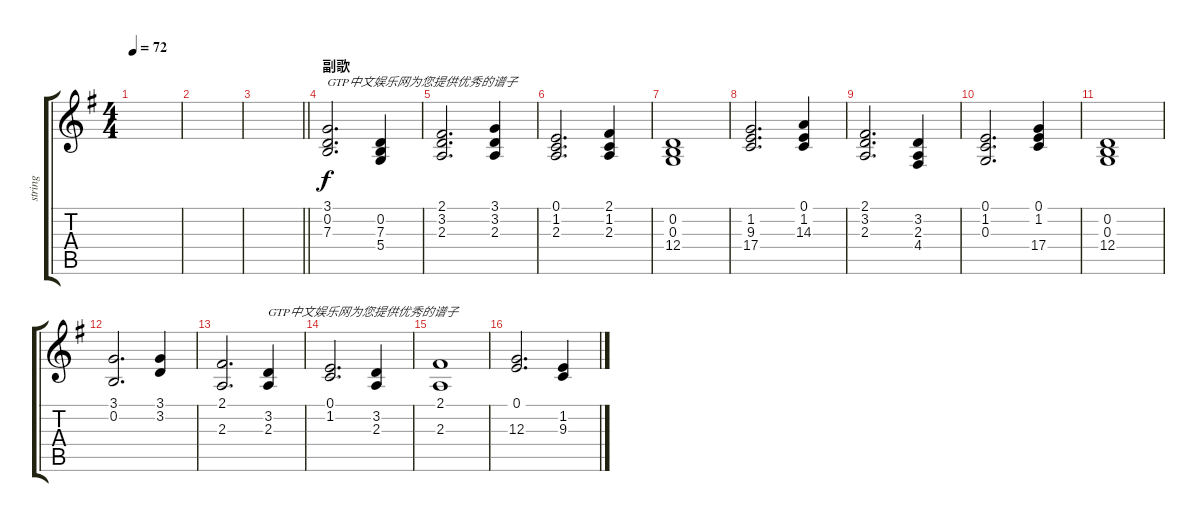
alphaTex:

\track ("string" "string") {instrument synthstrings1}
\staff {score tabs}
\tuning (E4 B3 G3 D3 A2 E2) {hide}
\ts (4 4)
\tempo 72
\clef g2
\ks g
|
|
\barLineRight lightlight
|
\section ("" "副歌")
(3.1 0.2 7.3).2{d txt "GTP中文娱乐网为您提供优秀的谱子"} (0.2 7.3 5.4).4 |
(2.1 3.2 2.3).2{d} (3.1 3.2 2.3).4 |
(0.1 1.2 2.3).2{d} (2.1 1.2 2.3).4 |
(0.2 0.3 12.4).1 |
(1.2 9.3 17.4).2{d} (0.1 1.2 14.3).4 |
(2.1 3.2 2.3).2{d} (3.2 2.3 4.4).4 |
(0.1 1.2 0.3).2{d} (0.1 1.2 17.4).4 |
(0.2 0.3 12.4).1 |
(3.1 0.2).2{d} (3.1 3.2).4 |
(2.1 2.3).2{d} (3.2 2.3).4{txt "GTP中文娱乐网为您提供优秀的谱子"} |
(0.1 1.2).2{d} (3.2 2.3).4 |
(2.1 2.3).1 |
(0.1 12.3).2{d} (1.2 9.3).4
